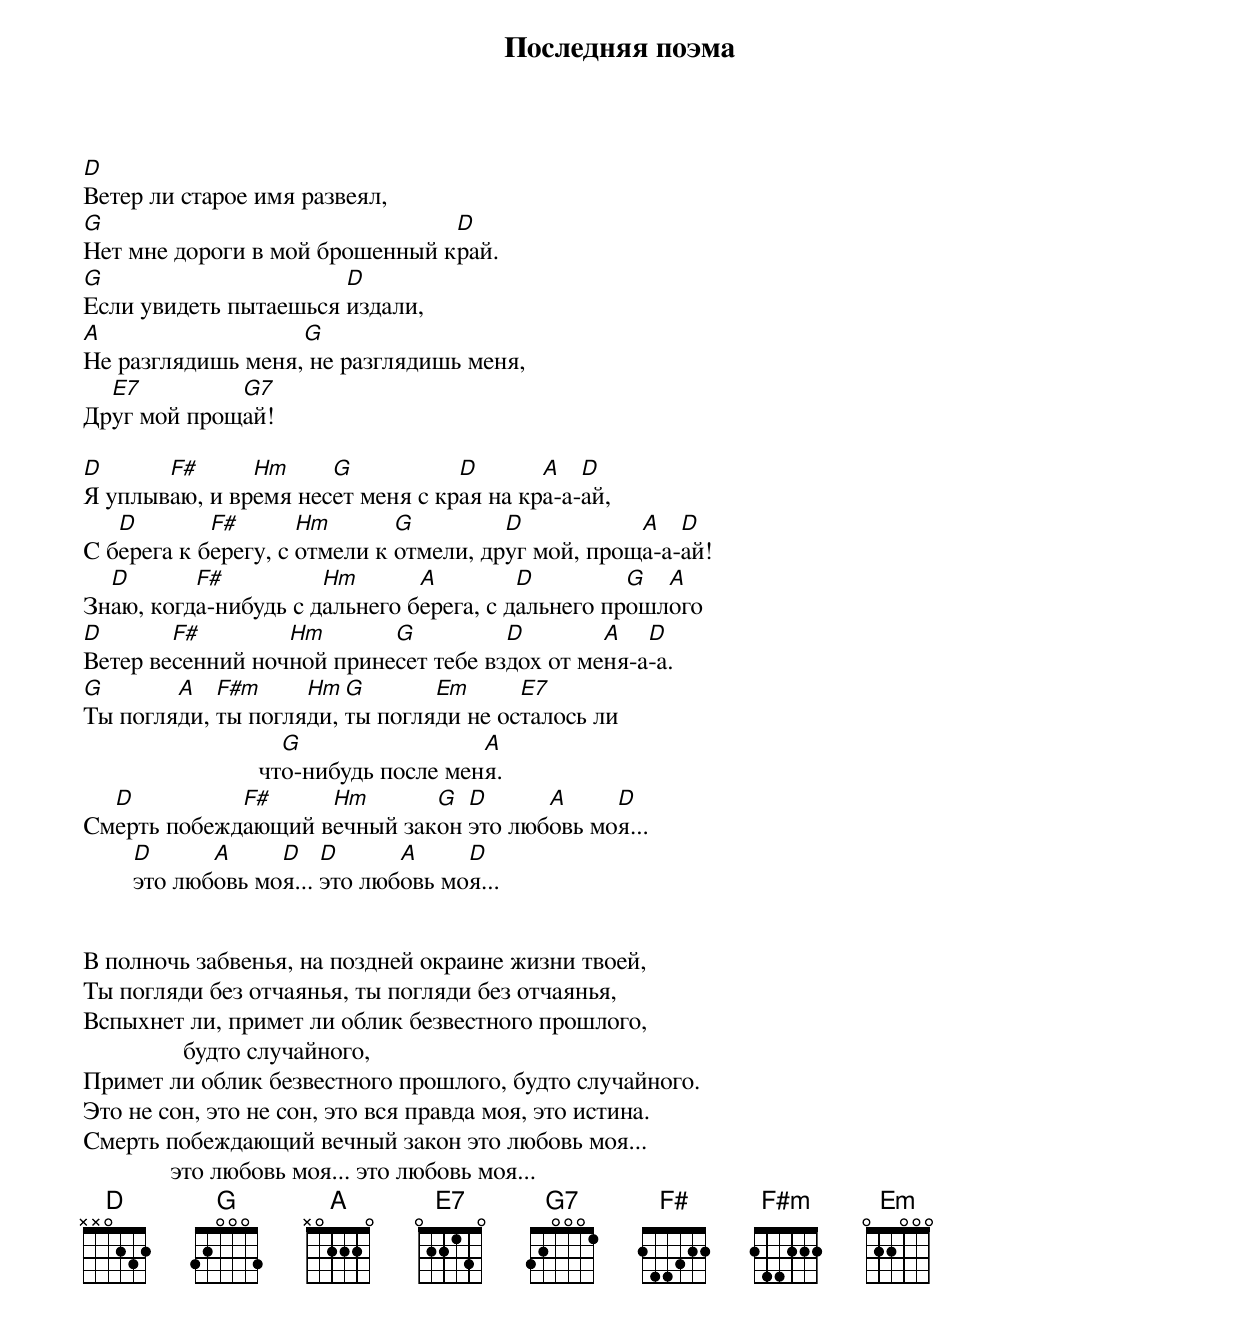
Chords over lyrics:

Последняя поэма
D
Ветер ли старое имя развеял,
G                               D
Нет мне дороги в мой брошенный край.
G                      D
Если увидеть пытаешься издали,
A                  G
Не разглядишь меня, не разглядишь меня,
  E7         G7
Друг мой прощай!

D      F#      Hm     G           D       A   D
Я уплываю, и время несет меня с края на кра-а-ай,
   D        F#       Hm       G         D           A   D
С берега к берегу, с отмели к отмели, друг мой, проща-а-ай!
  D       F#          Hm       A         D         G  A
Знаю, когда-нибудь с дальнего берега, с дальнего прошлого
D       F#        Hm       G          D        A   D
Ветер весенний ночной принесет тебе вздох от меня-а-а.
G       A   F#m     Hm  G       Em      E7
Ты погляди, ты погляди, ты погляди не осталось ли
                              G                 A
                            что-нибудь после меня.
  D          F#     Hm       G  D      A     D
Смерть побеждающий вечный закон это любовь моя...
        D      A     D    D      A     D
        это любовь моя... это любовь моя...


В полночь забвенья, на поздней окраине жизни твоей,
Ты погляди без отчаянья, ты погляди без отчаянья,
Вспыхнет ли, примет ли облик безвестного прошлого,
                будто случайного,
Примет ли облик безвестного прошлого, будто случайного.
Это не сон, это не сон, это вся правда моя, это истина.
Смерть побеждающий вечный закон это любовь моя...
              это любовь моя... это любовь моя...
